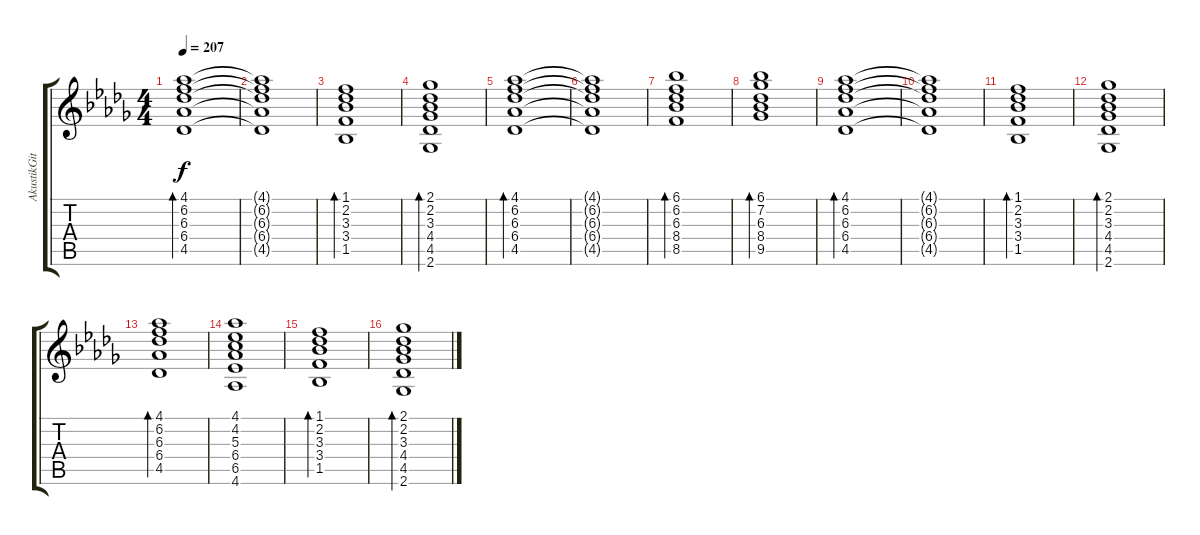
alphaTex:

\track ("AkustikGitarre" "AkustikGit") {instrument acousticguitarsteel}
\staff {score tabs}
\tuning (E4 B3 G3 D3 A2 E2) {hide}
\ts (4 4)
\tempo 207
\clef g2
\ks bbminor
(4.1 6.2 6.3 6.4 4.5).1{bd 240 dy f} |
(4.1{t} 6.2{t} 6.3{t} 6.4{t} 4.5{t}).1 |
(1.1 2.2 3.3 3.4 1.5).1{bd 240} |
(2.1 2.2 3.3 4.4 4.5 2.6).1{bd 240} |
(4.1 6.2 6.3 6.4 4.5).1{bd 240} |
(4.1{t} 6.2{t} 6.3{t} 6.4{t} 4.5{t}).1 |
(6.1 6.2 6.3 8.4 8.5).1{bd 240} |
(6.1 7.2 6.3 8.4 9.5).1{bd 240} |
(4.1 6.2 6.3 6.4 4.5).1{bd 240} |
(4.1{t} 6.2{t} 6.3{t} 6.4{t} 4.5{t}).1 |
(1.1 2.2 3.3 3.4 1.5).1{bd 240} |
(2.1 2.2 3.3 4.4 4.5 2.6).1{bd 240} |
(4.1 6.2 6.3 6.4 4.5).1{bd 240} |
(4.1 4.2 5.3 6.4 6.5 4.6).1 |
(1.1 2.2 3.3 3.4 1.5).1{bd 240} |
(2.1 2.2 3.3 4.4 4.5 2.6).1{bd 240}
